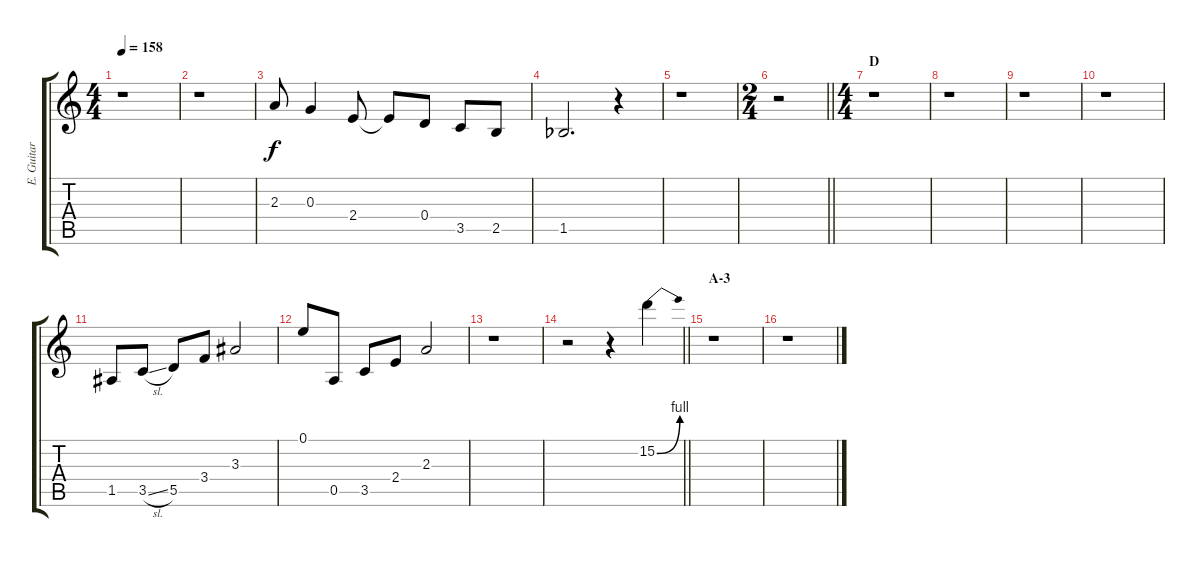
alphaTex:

\track ("E. Guitar I" "E. Guitar ") {instrument overdrivenguitar}
\staff {score tabs}
\tuning (E4 B3 G3 D3 A2 E2) {hide}
\ts (4 4)
\tempo 158
\clef g2
\ks c
r.1{dy f} |
r.1 |
2.3.8 0.3.4 2.4.8 2.4{t}.8 0.4.8 3.5.8 2.5.8 |
1.5{acc b}.2{d} r.4 |
r.1 |
\ts (2 4)
\barLineRight lightlight
r.2 |
\ts (4 4)
\section ("" "D")
r.1 |
r.1 |
r.1 |
r.1 |
1.5.8 3.5{sl}.8 5.5.8 3.4.8 3.3.2 |
0.1.8 0.5.8 3.5.8 2.4.8 2.3.2 |
r.1 |
\barLineRight lightlight
r.2 r.4 15.2{be (bend 0 0 60 4)}.4 |
\section ("" "A-3")
r.1 |
r.1
